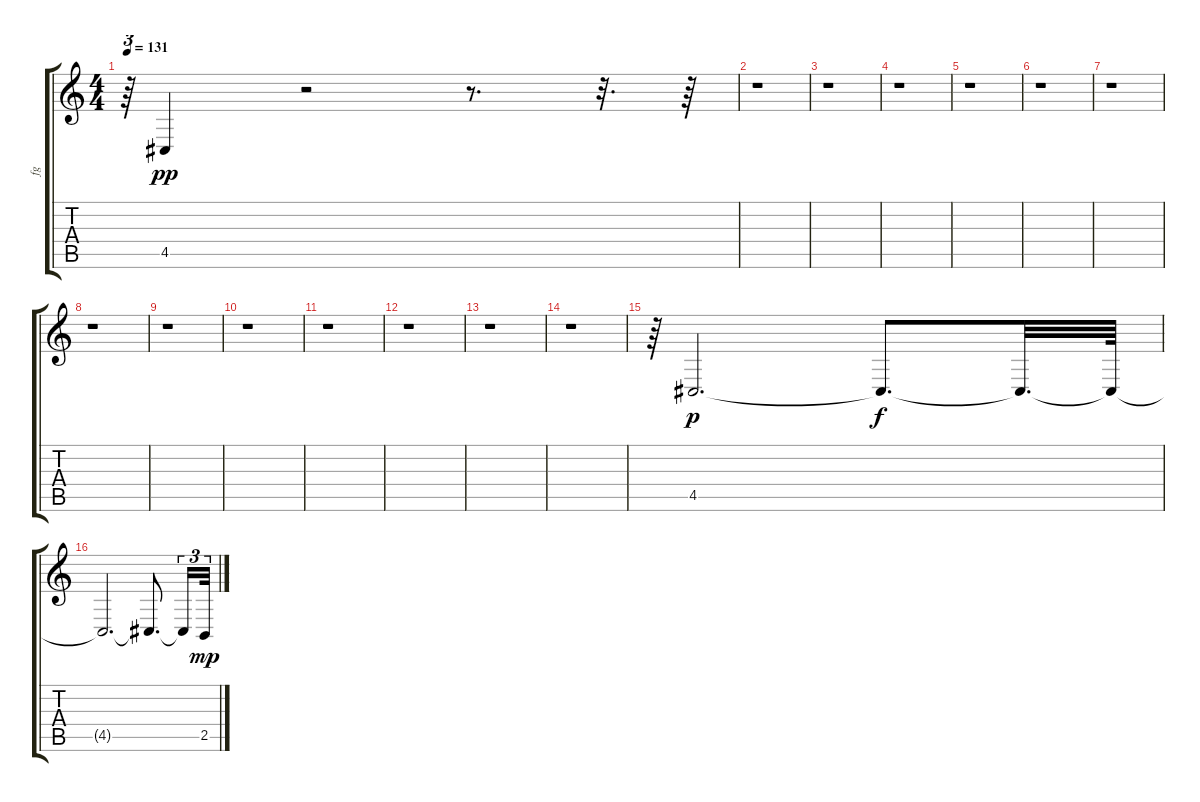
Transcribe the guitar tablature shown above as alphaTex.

\track ("fg" "fg") {instrument bassoon}
\staff {score tabs}
\tuning (E4 B3 G3 D3 A2 E2) {hide}
\ts (4 4)
\tempo 131
\clef g2
\ks c
r.64{tu (3 2) dy f} 4.5.4{dy pp} r.2 r.8{d} r.32{d} r.64 |
r.1 |
r.1 |
r.1 |
r.1 |
r.1 |
r.1 |
r.1 |
r.1 |
r.1 |
r.1 |
r.1 |
r.1 |
r.1 |
r.64{tu (3 2)} 4.5.2{d dy p} 4.5{t}.8{d dy f} 4.5{t}.32{d} 4.5{t}.64 |
4.5{t}.2{d} 4.5{t}.8{d} 4.5{t}.16{tu (3 2)} 2.5.32{tu (3 2) dy mp}
